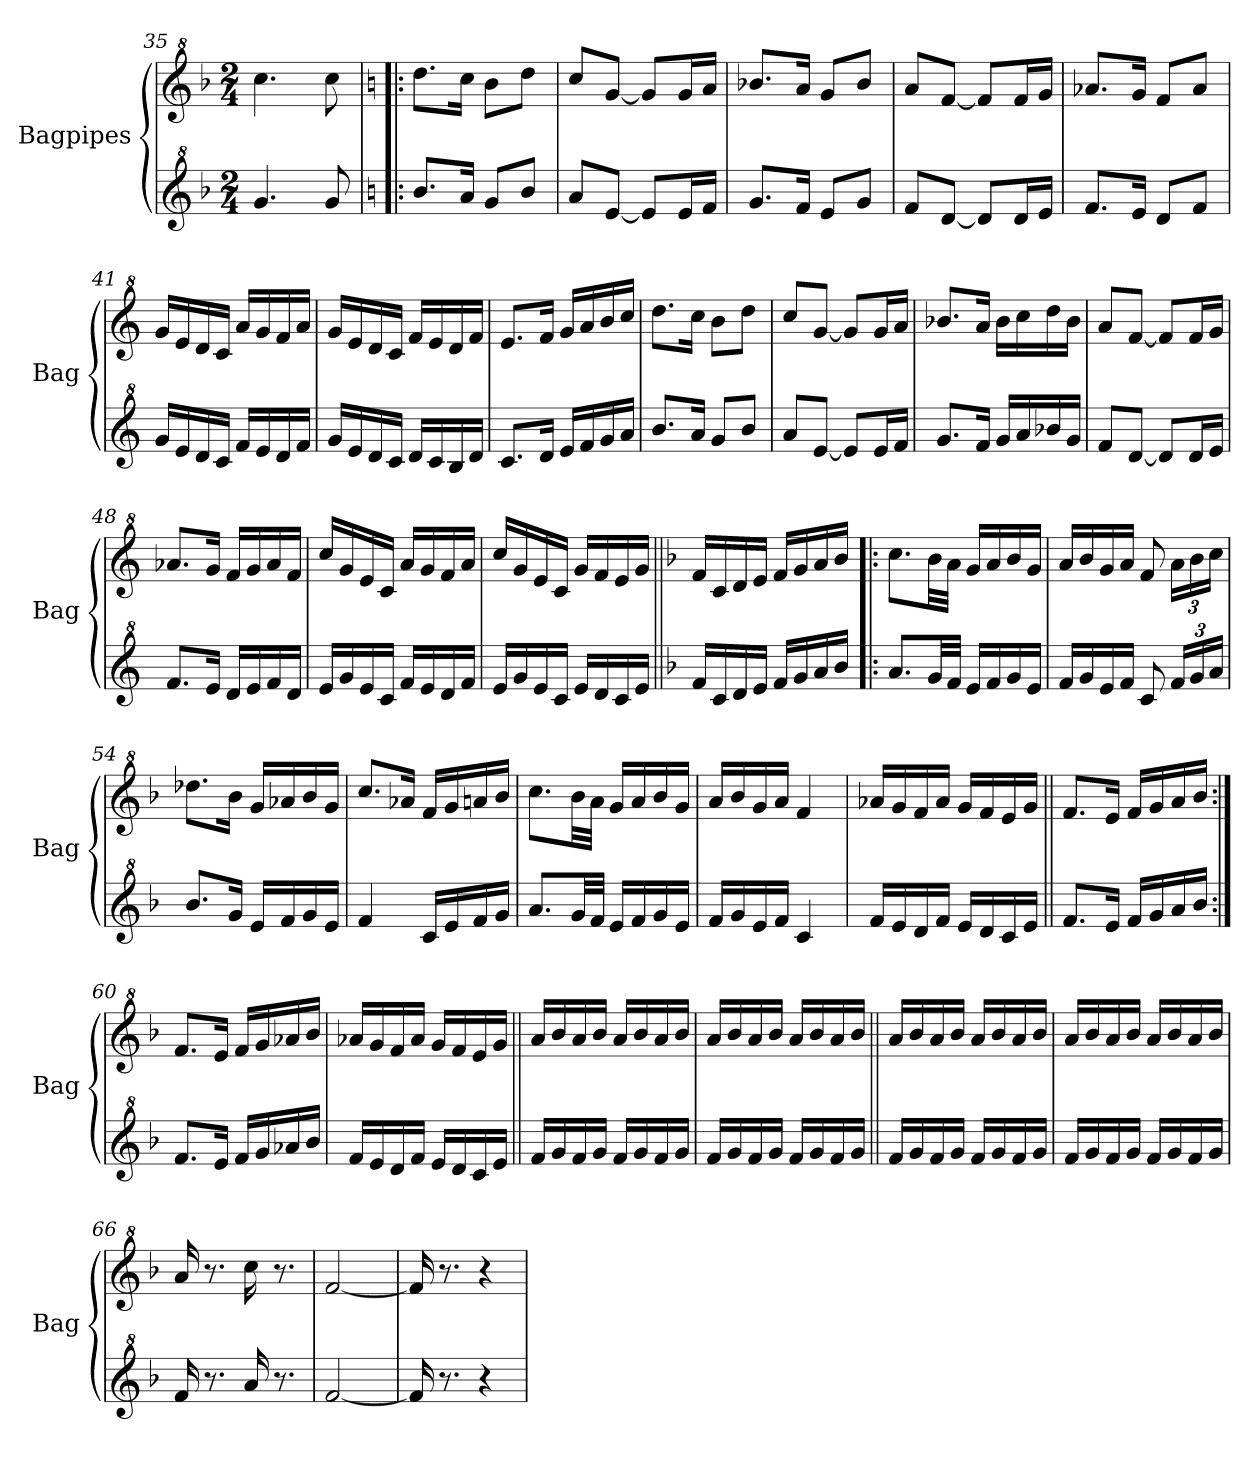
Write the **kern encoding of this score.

**kern	**kern
*part2	*part1
*staff2	*staff1
*I"Bagpipes	*I"Bagpipes
*I'Bag	*I'Bag
*clefG^2	*clefG^2
*k[b-]	*k[b-]
*F:	*F:
*M2/4	*M2/4
=35	=35
4.gg/	4.ccc\
8gg/	8ccc\
=36!|:	=36!|:
*k[]	*k[]
*C:	*C:
8.bb/L	8.ddd\L
16aa/Jk	16ccc\Jk
8gg/L	8bb\L
8bb/J	8ddd\J
=37	=37
8aa/L	8ccc/L
[8ee/J	[8gg/J
8ee/L]	8gg/L]
16ee/L	16gg/L
16ff/JJ	16aa/JJ
=38	=38
8.gg/L	8.bb-X/L
16ff/Jk	16aa/Jk
8ee/L	8gg/L
8gg/J	8bb-/J
=39	=39
8ff/L	8aa/L
[8dd/J	[8ff/J
8dd/L]	8ff/L]
16dd/L	16ff/L
16ee/JJ	16gg/JJ
!!LO:PB:g=z
=40	=40
8.ff/L	8.aa-X/L
16ee/Jk	16gg/Jk
8dd/L	8ff/L
8ff/J	8aa-/J
=41	=41
16gg/LL	16gg/LL
16ee/	16ee/
16dd/	16dd/
16cc/JJ	16cc/JJ
16ff/LL	16aa/LL
16ee/	16gg/
16dd/	16ff/
16ff/JJ	16aa/JJ
=42	=42
16gg/LL	16gg/LL
16ee/	16ee/
16dd/	16dd/
16cc/JJ	16cc/JJ
16dd/LL	16ff/LL
16cc/	16ee/
16b/	16dd/
16dd/JJ	16ff/JJ
=43	=43
8.cc/L	8.ee/L
16dd/Jk	16ff/Jk
16ee/LL	16gg/LL
16ff/	16aa/
16gg/	16bb/
16aa/JJ	16ccc/JJ
=44	=44
8.bb/L	8.ddd\L
16aa/Jk	16ccc\Jk
8gg/L	8bb\L
8bb/J	8ddd\J
=45	=45
8aa/L	8ccc/L
[8ee/J	[8gg/J
8ee/L]	8gg/L]
16ee/L	16gg/L
16ff/JJ	16aa/JJ
=46	=46
8.gg/L	8.bb-X/L
16ff/Jk	16aa/Jk
16gg/LL	16bb-\LL
16aa/	16ccc\
16bb-X/	16ddd\
16gg/JJ	16bb-\JJ
!!LO:LB:g=z
=47	=47
8ff/L	8aa/L
[8dd/J	[8ff/J
8dd/L]	8ff/L]
16dd/L	16ff/L
16ee/JJ	16gg/JJ
=48	=48
8.ff/L	8.aa-X/L
16ee/Jk	16gg/Jk
16dd/LL	16ff/LL
16ee/	16gg/
16ff/	16aa-/
16dd/JJ	16ff/JJ
=49	=49
16ee/LL	16ccc/LL
16gg/	16gg/
16ee/	16ee/
16cc/JJ	16cc/JJ
16ff/LL	16aa/LL
16ee/	16gg/
16dd/	16ff/
16ff/JJ	16aa/JJ
=50	=50
16ee/LL	16ccc/LL
16gg/	16gg/
16ee/	16ee/
16cc/JJ	16cc/JJ
16ee/LL	16gg/LL
16dd/	16ff/
16cc/	16ee/
16ee/JJ	16gg/JJ
=51||	=51||
*k[b-]	*k[b-]
*F:	*F:
16ff/LL	16ff/LL
16cc/	16cc/
16dd/	16dd/
16ee/JJ	16ee/JJ
16ff/LL	16ff/LL
16gg/	16gg/
16aa/	16aa/
16bb-/JJ	16bb-/JJ
=52!|:	=52!|:
8.aa/L	8.ccc\L
32gg/LL	32bb-\LL
32ff/JJJ	32aa\JJJ
16ee/LL	16gg/LL
16ff/	16aa/
16gg/	16bb-/
16ee/JJ	16gg/JJ
!!LO:LB:g=z
=53	=53
16ff/LL	16aa/LL
16gg/	16bb-/
16ee/	16gg/
16ff/JJ	16aa/JJ
8cc/	8ff/
*Xbrackettup	*Xbrackettup
24ff/LL	24aa\LL
24gg/	24bb-\
24aa/JJ	24ccc\JJ
=54	=54
8.bb-/L	8.ddd-X\L
16gg/Jk	16bb-\Jk
16ee/LL	16gg/LL
16ff/	16aa-X/
16gg/	16bb-/
16ee/JJ	16gg/JJ
=55	=55
4ff/	8.ccc/L
.	16aa-X/Jk
16cc/LL	16ff/LL
16ee/	16gg/
16ff/	16aan/
16gg/JJ	16bb-/JJ
=56	=56
8.aa/L	8.ccc\L
32gg/LL	32bb-\LL
32ff/JJJ	32aa\JJJ
16ee/LL	16gg/LL
16ff/	16aa/
16gg/	16bb-/
16ee/JJ	16gg/JJ
=57	=57
16ff/LL	16aa/LL
16gg/	16bb-/
16ee/	16gg/
16ff/JJ	16aa/JJ
4cc/	4ff/
=58	=58
16ff/LL	16aa-X/LL
16ee/	16gg/
16dd/	16ff/
16ff/JJ	16aa-/JJ
16ee/LL	16gg/LL
16dd/	16ff/
16cc/	16ee/
16ee/JJ	16gg/JJ
!!LO:LB:g=z
=59||	=59||
8.ff/L	8.ff/L
16ee/Jk	16ee/Jk
16ff/LL	16ff/LL
16gg/	16gg/
16aa/	16aa/
16bb-/JJ	16bb-/JJ
=60:|!	=60:|!
8.ff/L	8.ff/L
16ee/Jk	16ee/Jk
16ff/LL	16ff/LL
16gg/	16gg/
16aa-X/	16aa-X/
16bb-/JJ	16bb-/JJ
=61	=61
16ff/LL	16aa-X/LL
16ee/	16gg/
16dd/	16ff/
16ff/JJ	16aa-/JJ
16ee/LL	16gg/LL
16dd/	16ff/
16cc/	16ee/
16ee/JJ	16gg/JJ
=62||	=62||
16ff/LL	16aa/LL
16gg/	16bb-/
16ff/	16aa/
16gg/JJ	16bb-/JJ
16ff/LL	16aa/LL
16gg/	16bb-/
16ff/	16aa/
16gg/JJ	16bb-/JJ
=63	=63
16ff/LL	16aa/LL
16gg/	16bb-/
16ff/	16aa/
16gg/JJ	16bb-/JJ
16ff/LL	16aa/LL
16gg/	16bb-/
16ff/	16aa/
16gg/JJ	16bb-/JJ
=64||	=64||
16ff/LL	16aa/LL
16gg/	16bb-/
16ff/	16aa/
16gg/JJ	16bb-/JJ
16ff/LL	16aa/LL
16gg/	16bb-/
16ff/	16aa/
16gg/JJ	16bb-/JJ
!!LO:LB:g=z
=65	=65
16ff/LL	16aa/LL
16gg/	16bb-/
16ff/	16aa/
16gg/JJ	16bb-/JJ
16ff/LL	16aa/LL
16gg/	16bb-/
16ff/	16aa/
16gg/JJ	16bb-/JJ
=66	=66
16ff/	16aa/
8.r	8.r
16aa/	16ccc\
8.r	8.r
=67	=67
[2ff/	[2ff/
=68	=68
16ff/]	16ff/]
8.r	8.r
4r	4r
=	=
*-	*-
